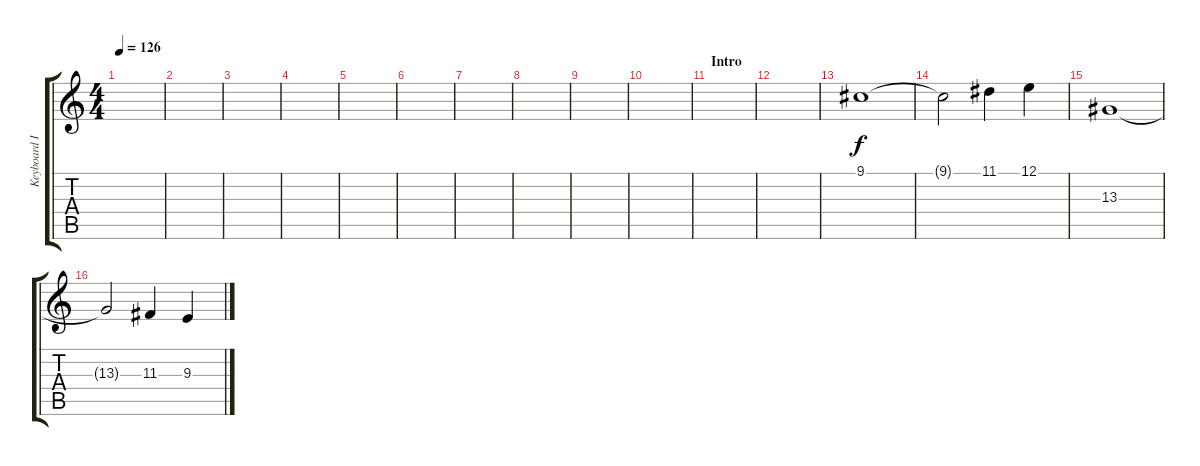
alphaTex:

\track ("Keyboard I" "Keyboard I") {instrument pad1newage}
\staff {score tabs}
\tuning (E4 B3 G3 D3 A2 E2) {hide}
\ts (4 4)
\tempo 126
\clef g2
\ks c
|
|
|
|
|
|
|
|
|
|
\section ("" "Intro")
|
|
9.1.1 |
9.1{t}.2 11.1.4 12.1.4 |
13.3.1 |
13.3{t}.2 11.3.4 9.3.4
